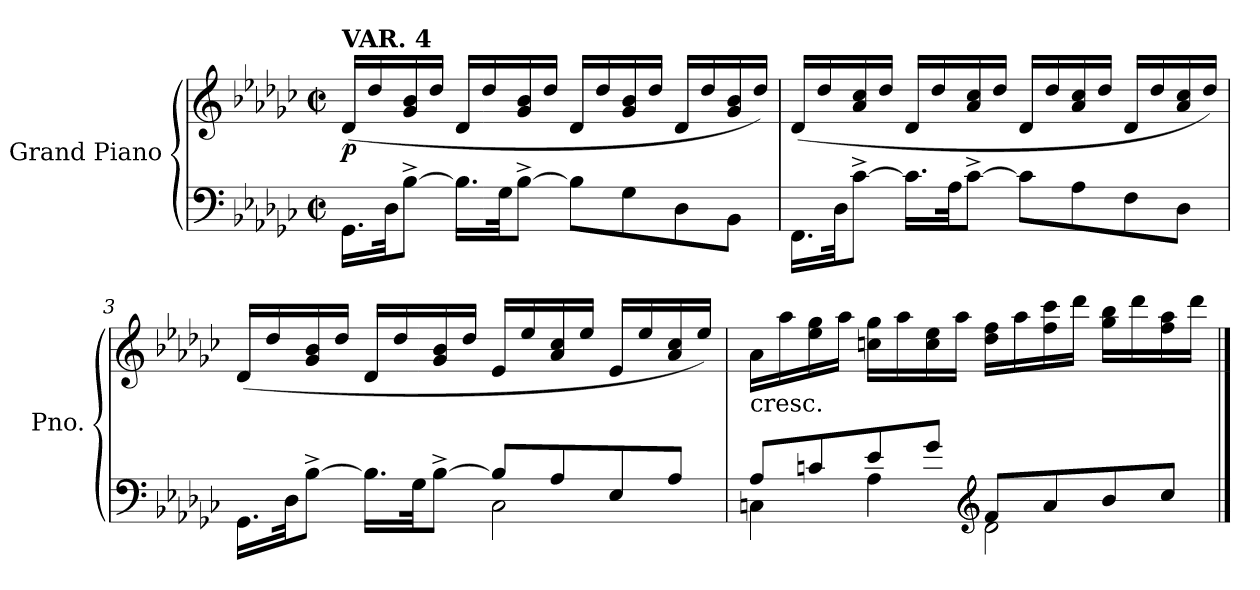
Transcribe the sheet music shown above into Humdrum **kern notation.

**kern	**kern	**dynam
*part1	*part1	*part1
*staff2	*staff1	*staff1/2
*I"Grand Piano	*	*
*I'Pno.	*	*
*clefF4	*clefG2	*
*k[b-e-a-d-g-c-]	*k[b-e-a-d-g-c-]	*
*M2/2	*M2/2	*
*met(c|)	*met(c|)	*
=1	=1	=1
!	!LO:TX:a:B:t=VAR. 4	!
!	!	!LO:DY:b
16.GG-\LL	(<16d-/LL	p
.	16dd-/	.
32D-\JK	.	.
[8B-^\J	16g-/ 16b-/	.
.	16dd-/JJ	.
16.B-\LL]	16d-/LL	.
.	16dd-/	.
32G-\JK	.	.
[8B-^\J	16g-/ 16b-/	.
.	16dd-/JJ	.
8B-\L]	16d-/LL	.
.	16dd-/	.
8G-\	16g-/ 16b-/	.
.	16dd-/JJ	.
8D-\	16d-/LL	.
.	16dd-/	.
8BB-\J	16g-/ 16b-/	.
.	16dd-/JJ)	.
=2	=2	=2
16.FF\LL	(<16d-/LL	.
.	16dd-/	.
32D-\JK	.	.
[8c-^\J	16a-/ 16cc-/	.
.	16dd-/JJ	.
16.c-\LL]	16d-/LL	.
.	16dd-/	.
32A-\JK	.	.
[8c-^\J	16a-/ 16cc-/	.
.	16dd-/JJ	.
8c-\L]	16d-/LL	.
.	16dd-/	.
8A-\	16a-/ 16cc-/	.
.	16dd-/JJ	.
8F\	16d-/LL	.
.	16dd-/	.
8D-\J	16a-/ 16cc-/	.
.	16dd-/JJ)	.
!!LO:LB:g=z
=3	=3	=3
*^	*	*
16.GG-\LL	2ryy	(<16d-/LL	.
.	.	16dd-/	.
32D-\JK	.	.	.
[8B-^\J	.	16g-/ 16b-/	.
.	.	16dd-/JJ	.
16.B-\LL]	.	16d-/LL	.
.	.	16dd-/	.
32G-\JK	.	.	.
[8B-^\J	.	16g-/ 16b-/	.
.	.	16dd-/JJ	.
8B-/L]	2C-\	16e-/LL	.
.	.	16ee-/	.
8A-/	.	16a-/ 16cc-/	.
.	.	16ee-/JJ	.
8E-/	.	16e-/LL	.
.	.	16ee-/	.
8A-/J	.	16a-/ 16cc-/	.
.	.	16ee-/JJ)	.
=4	=4	=4	=4
!	!	!LO:TX:b:t=cresc.	!
8A-/L	4Cn\	16a-\LL	.
.	.	16aa-\	.
8cn/	.	16ee-\ 16gg-\	.
.	.	16aa-\JJ	.
8e-/	4A-\	16ccn\ 16gg-\LL	.
.	.	16aa-\	.
8g-/J	.	16cc\ 16ee-\	.
.	.	16aa-\JJ	.
*clefG2	*	*	*
8f/L	2d-\	16dd-\ 16ff\LL	.
.	.	16aa-\	.
8a-/	.	16ff\ 16ccc-\	.
.	.	16ddd-\JJ	.
8b-/	.	16gg-\ 16bb-\LL	.
.	.	16ddd-\	.
8cc-/J	.	16ff\ 16aa-\	.
.	.	16ddd-\JJ	.
*v	*v	*	*
==	==	==
*-	*-	*-
